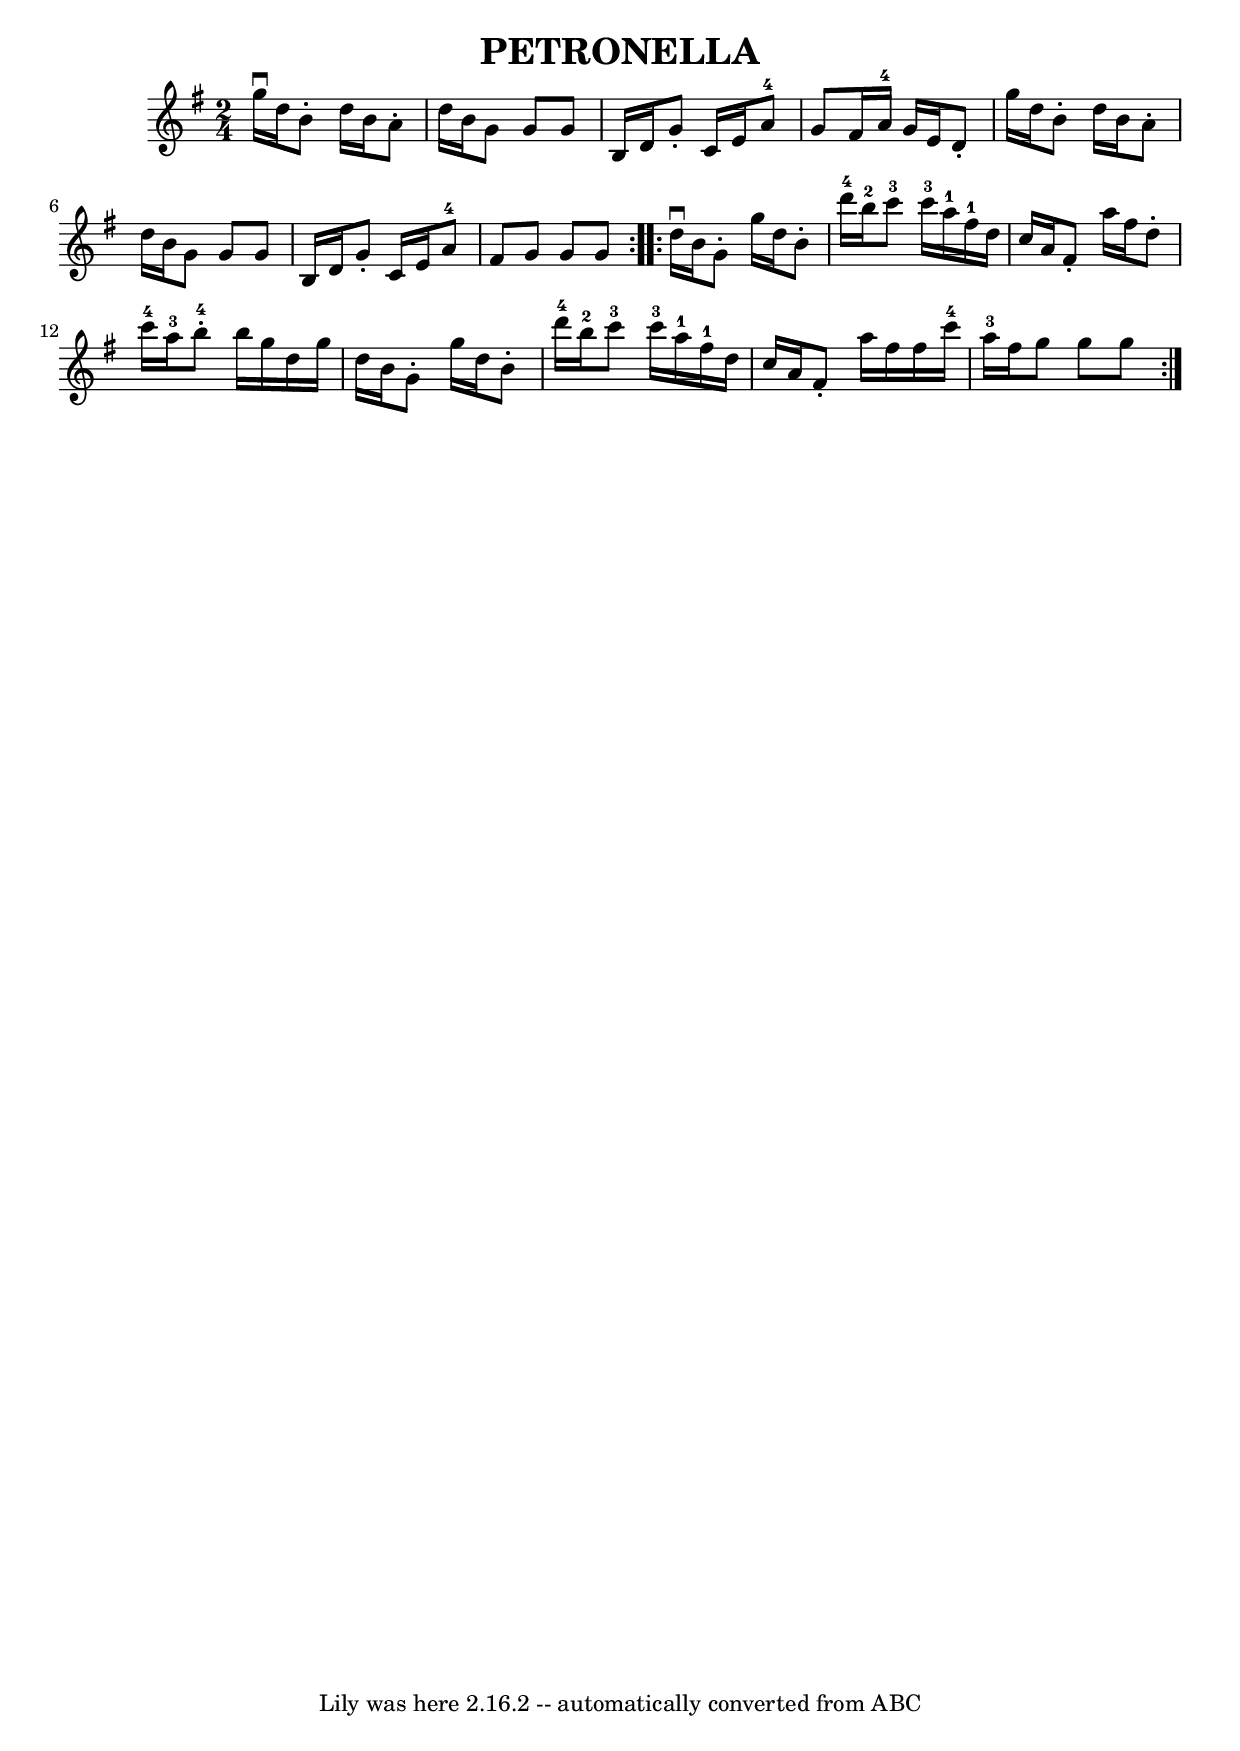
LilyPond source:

\version "2.16.2"
\include "Mammoth.ily"
\header {
  %% book = "Ryan's Mammoth Collection of Fiddle Tunes"
  crossRefNumber = "1"
  footnotes = "\\\\Original Key, Eb.\\\\\\\\W: PETRONELLA. -- (Form as for Contra Dance.) First couple to the right, balance\\\\W: opposite each other in centre of set, [4 bars]. Again to the right, and\\\\W: balance on sides of set, [4 bars]. Again to the right, and balance in centre\\\\W: of set, [4 bars]. Again to the right, and balance to places [4 bars]. Down\\\\W: the centre and back, [8 bars]. Cast off, right and left 4, [8 bars]."
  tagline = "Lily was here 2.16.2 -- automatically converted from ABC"
  title = "PETRONELLA"

}
voicedefault =  {



  \repeat volta 2 {

    \time 2/4 
    \key g \major
    g''16^\downbow d''16        |
    b'8-.   
    d''16 b'16 a'8-. d''16 b'16    |
    g'8 g'8 g'8 b16  
    d'16    |
    g'8-. c'16 e'16 a'8-4 g'8    |
    
    fis'16 a'16-4 g'16 e'16 d'8-. g''16 d''16        |
    
    b'8-. d''16 b'16 a'8-. d''16 b'16    |
    g'8 g'8    
    g'8 b16 d'16    |
    g'8-. c'16 e'16 a'8-4 fis'8    
    |
    g'8 g'8 g'8    
  }     
  \repeat volta 2 {
    d''16^\downbow   
    b'16        |
    g'8-. g''16 d''16 b'8-. d'''16-4 b''16-2   |
    c'''8-3 c'''16-3 a''16-1 fis''16-1   
    d''16 c''16 a'16        |
    fis'8-. a''16 fis''16 d''8-. 
    c'''16-4 a''16-3   |
    b''8-4-. b''16 g''16 d''16 
    g''16 d''16 b'16        |
    g'8-. g''16 d''16 b'8-.   
    d'''16-4 b''16-2   |
    c'''8-3 c'''16-3 a''16-1   
    fis''16-1 d''16 c''16 a'16        |
    fis'8-. a''16    
    fis''16 fis''16 c'''16-4 a''16-3 fis''16    |
    g''8    
    g''8 g''8    
  }   

}

\score{
  <<

    \context Staff="default"
    {
      \voicedefault 
      
    }

  >>
  \layout {
    
  }
  \midi {
  }

}
